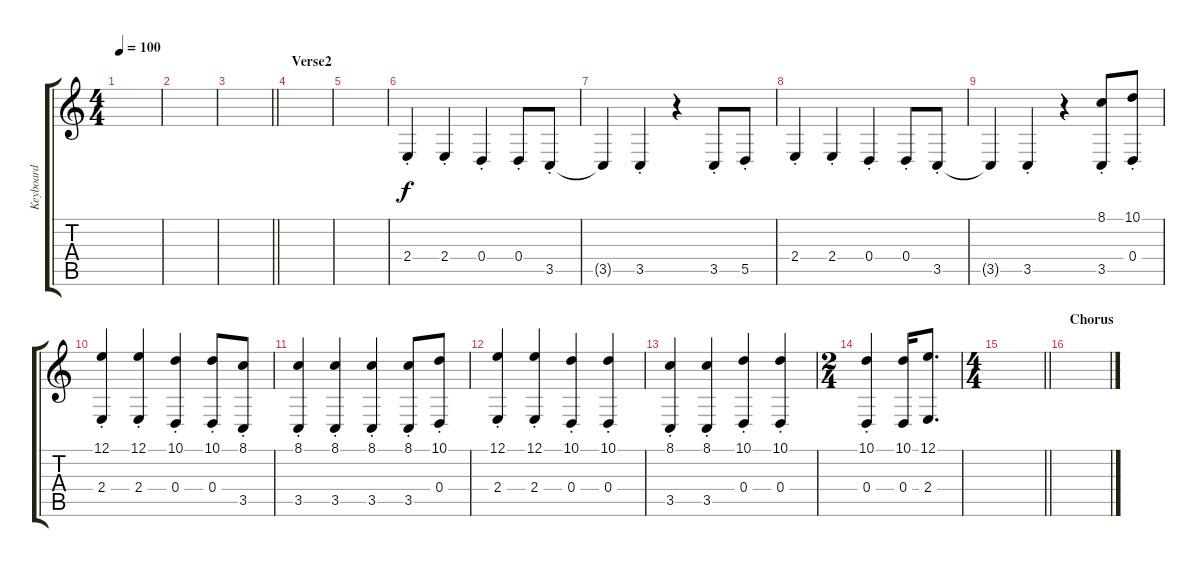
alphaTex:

\track ("Keyboard" "Keyboard") {instrument synthbrass1}
\staff {score tabs}
\tuning (E4 B3 G3 D3 A2 E2) {hide}
\ts (4 4)
\tempo 100
\clef g2
\ks c
|
|
\barLineRight lightlight
|
\section ("" "Verse2")
|
|
2.4{st}.4 2.4{st}.4 0.4{st}.4 0.4{st}.8 3.5{st}.8 |
3.5{t}.4 3.5{st}.4 r.4 3.5{st}.8 5.5{st}.8 |
2.4{st}.4 2.4{st}.4 0.4{st}.4 0.4{st}.8 3.5{st}.8 |
3.5{t}.4 3.5{st}.4 r.4 (8.1{st} 3.5{st}).8 (10.1{st} 0.4{st}).8 |
(12.1{st} 2.4{st}).4 (12.1{st} 2.4{st}).4 (10.1{st} 0.4{st}).4 (10.1{st} 0.4{st}).8 (8.1{st} 3.5{st}).8 |
(8.1{st} 3.5{st}).4 (8.1{st} 3.5{st}).4 (8.1{st} 3.5{st}).4 (8.1{st} 3.5{st}).8 (10.1{st} 0.4{st}).8 |
(12.1{st} 2.4{st}).4 (12.1{st} 2.4{st}).4 (10.1{st} 0.4{st}).4 (10.1{st} 0.4{st}).4 |
(8.1{st} 3.5{st}).4 (8.1{st} 3.5{st}).4 (10.1{st} 0.4{st}).4 (10.1{st} 0.4{st}).4 |
\ts (2 4)
(10.1{st} 0.4{st}).4 (10.1 0.4).16 (12.1 2.4).8{d} |
\ts (4 4)
\barLineRight lightlight
|
\section ("" "Chorus")
